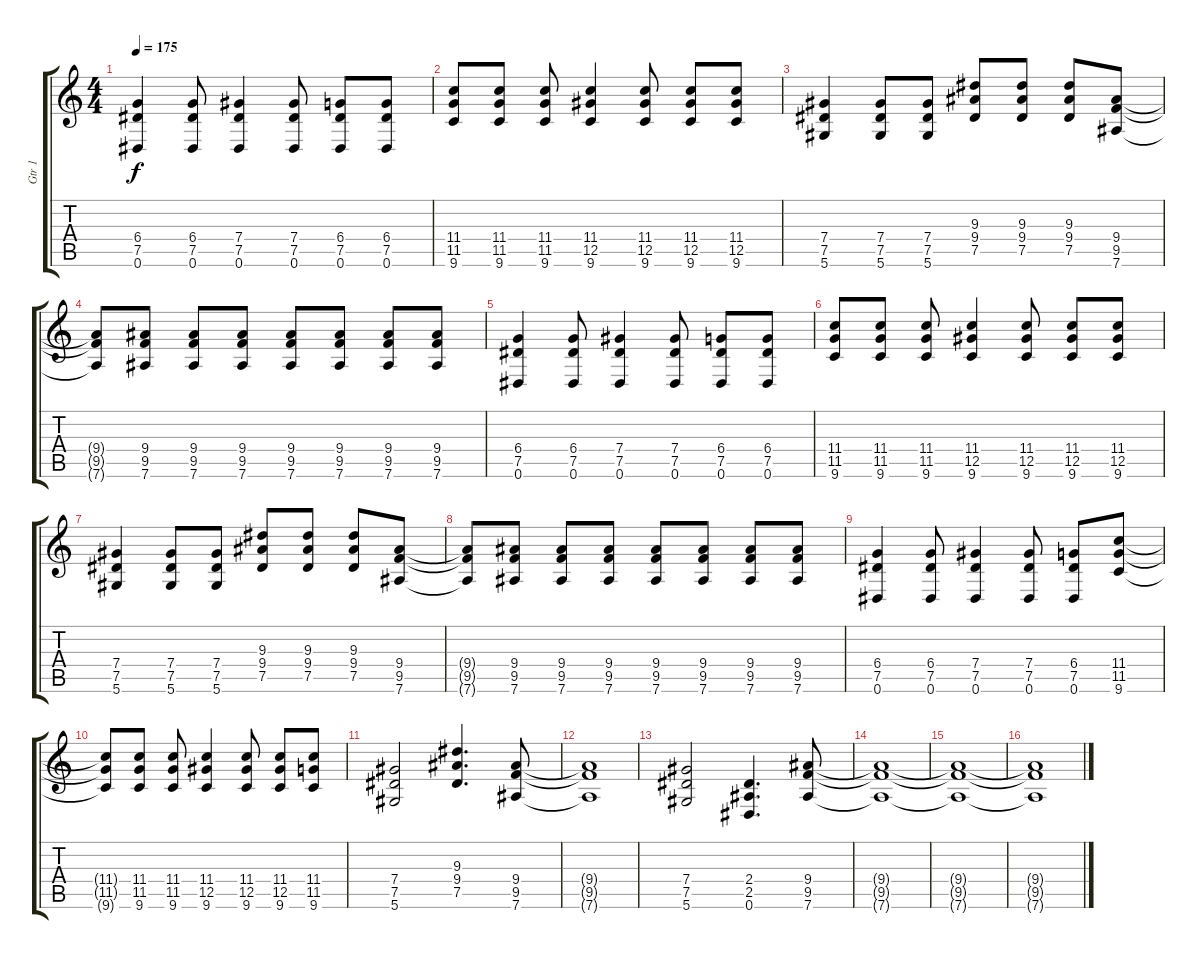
\track ("Gtr 1" "Gtr 1") {instrument distortionguitar}
\staff {score tabs}
\tuning (Eb4 Bb3 Gb3 Db3 Ab2 Eb2) {hide}
\ts (4 4)
\tempo 175
\clef g2
\ks c
(6.4 7.5 0.6).4{dy f} (6.4 7.5 0.6).8 (7.4 7.5 0.6).4 (7.4 7.5 0.6).8 (6.4 7.5 0.6).8 (6.4 7.5 0.6).8 |
(11.4 11.5 9.6).8 (11.4 11.5 9.6).8 (11.4 11.5 9.6).8 (11.4 12.5 9.6).4 (11.4 12.5 9.6).8 (11.4 12.5 9.6).8 (11.4 12.5 9.6).8 |
(7.4 7.5 5.6).4 (7.4 7.5 5.6).8 (7.4 7.5 5.6).8 (9.3 9.4 7.5).8 (9.3 9.4 7.5).8 (9.3 9.4 7.5).8 (9.4 9.5 7.6).8 |
(9.4{t} 9.5{t} 7.6{t}).8 (9.4 9.5 7.6).8 (9.4 9.5 7.6).8 (9.4 9.5 7.6).8 (9.4 9.5 7.6).8 (9.4 9.5 7.6).8 (9.4 9.5 7.6).8 (9.4 9.5 7.6).8 |
(6.4 7.5 0.6).4 (6.4 7.5 0.6).8 (7.4 7.5 0.6).4 (7.4 7.5 0.6).8 (6.4 7.5 0.6).8 (6.4 7.5 0.6).8 |
(11.4 11.5 9.6).8 (11.4 11.5 9.6).8 (11.4 11.5 9.6).8 (11.4 12.5 9.6).4 (11.4 12.5 9.6).8 (11.4 12.5 9.6).8 (11.4 12.5 9.6).8 |
(7.4 7.5 5.6).4 (7.4 7.5 5.6).8 (7.4 7.5 5.6).8 (9.3 9.4 7.5).8 (9.3 9.4 7.5).8 (9.3 9.4 7.5).8 (9.4 9.5 7.6).8 |
(9.4{t} 9.5{t} 7.6{t}).8 (9.4 9.5 7.6).8 (9.4 9.5 7.6).8 (9.4 9.5 7.6).8 (9.4 9.5 7.6).8 (9.4 9.5 7.6).8 (9.4 9.5 7.6).8 (9.4 9.5 7.6).8 |
(6.4 7.5 0.6).4 (6.4 7.5 0.6).8 (7.4 7.5 0.6).4 (7.4 7.5 0.6).8 (6.4 7.5 0.6).8 (11.4 11.5 9.6).8 |
(11.4{t} 11.5{t} 9.6{t}).8 (11.4 11.5 9.6).8 (11.4 11.5 9.6).8 (11.4 12.5 9.6).4 (11.4 12.5 9.6).8 (11.4 12.5 9.6).8 (11.4 11.5 9.6).8 |
(7.4 7.5 5.6).2 (9.3 9.4 7.5).4{d} (9.4 9.5 7.6).8 |
(9.4{t} 9.5{t} 7.6{t}).1 |
(7.4 7.5 5.6).2 (2.4 2.5 0.6).4{d} (9.4 9.5 7.6).8 |
(9.4{t} 9.5{t} 7.6{t}).1 |
(9.4{t} 9.5{t} 7.6{t}).1 |
(9.4{t} 9.5{t} 7.6{t}).1
